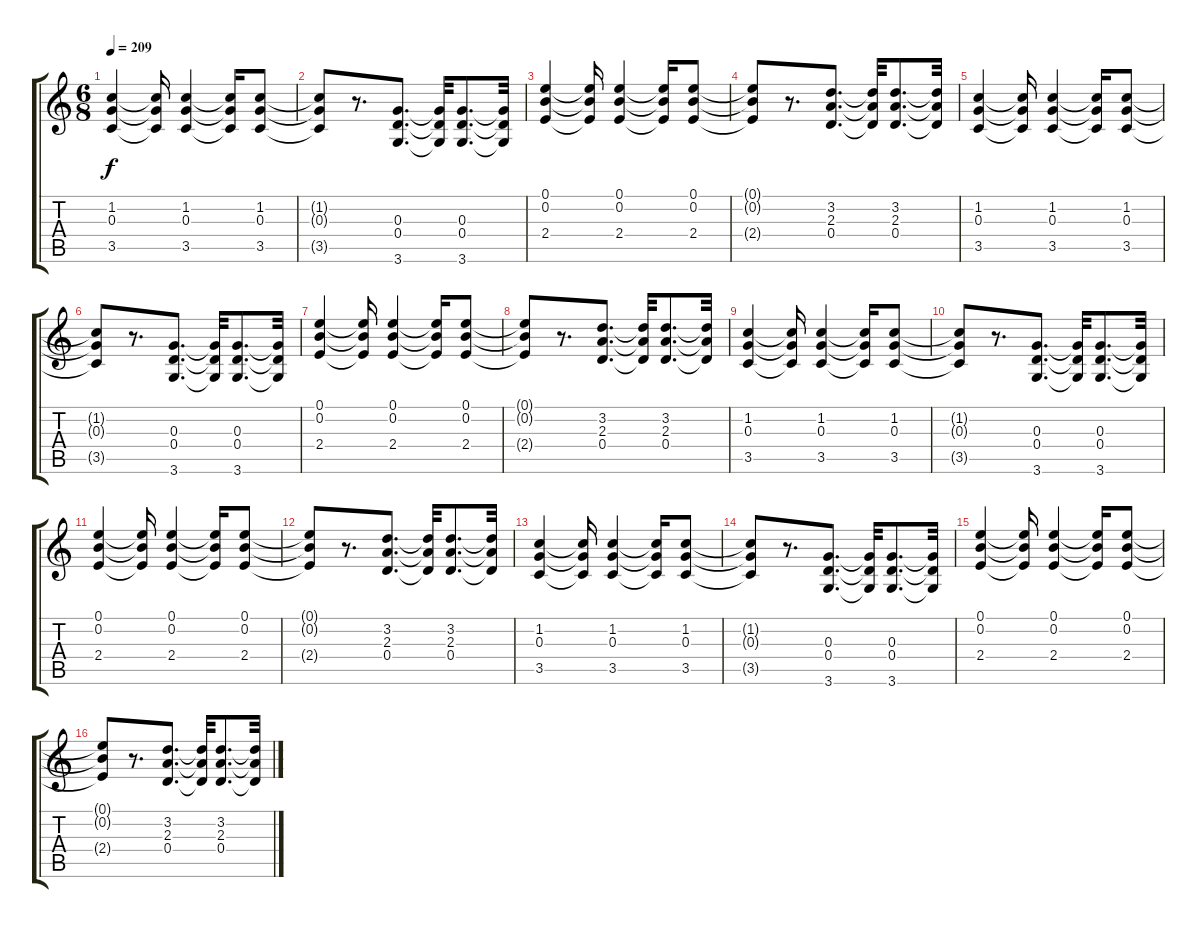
\track "" {instrument overdrivenguitar}
\staff {score tabs}
\tuning (E4 B3 G3 D3 A2 E2) {hide}
\ts (6 8)
\tempo 209
\clef g2
\ks c
(1.2 0.3 3.5).4{dy f} (1.2{t} 0.3{t} 3.5{t}).16 (1.2 0.3 3.5).4 (1.2{t} 0.3{t} 3.5{t}).16 (1.2 0.3 3.5).8 |
(1.2{t} 0.3{t} 3.5{t}).8 r.8{d} (0.3 0.4 3.6).8{d} (0.3{t} 0.4{t} 3.6{t}).32 (0.3 0.4 3.6).8{d} (0.3{t} 0.4{t} 3.6{t}).32 |
(0.1 0.2 2.4).4 (0.1{t} 0.2{t} 2.4{t}).16 (0.1 0.2 2.4).4 (0.1{t} 0.2{t} 2.4{t}).16 (0.1 0.2 2.4).8 |
(0.1{t} 0.2{t} 2.4{t}).8 r.8{d} (3.2 2.3 0.4).8{d} (3.2{t} 2.3{t} 0.4{t}).32 (3.2 2.3 0.4).8{d} (3.2{t} 2.3{t} 0.4{t}).32 |
(1.2 0.3 3.5).4 (1.2{t} 0.3{t} 3.5{t}).16 (1.2 0.3 3.5).4 (1.2{t} 0.3{t} 3.5{t}).16 (1.2 0.3 3.5).8 |
(1.2{t} 0.3{t} 3.5{t}).8 r.8{d} (0.3 0.4 3.6).8{d} (0.3{t} 0.4{t} 3.6{t}).32 (0.3 0.4 3.6).8{d} (0.3{t} 0.4{t} 3.6{t}).32 |
(0.1 0.2 2.4).4 (0.1{t} 0.2{t} 2.4{t}).16 (0.1 0.2 2.4).4 (0.1{t} 0.2{t} 2.4{t}).16 (0.1 0.2 2.4).8 |
(0.1{t} 0.2{t} 2.4{t}).8 r.8{d} (3.2 2.3 0.4).8{d} (3.2{t} 2.3{t} 0.4{t}).32 (3.2 2.3 0.4).8{d} (3.2{t} 2.3{t} 0.4{t}).32 |
(1.2 0.3 3.5).4 (1.2{t} 0.3{t} 3.5{t}).16 (1.2 0.3 3.5).4 (1.2{t} 0.3{t} 3.5{t}).16 (1.2 0.3 3.5).8 |
(1.2{t} 0.3{t} 3.5{t}).8 r.8{d} (0.3 0.4 3.6).8{d} (0.3{t} 0.4{t} 3.6{t}).32 (0.3 0.4 3.6).8{d} (0.3{t} 0.4{t} 3.6{t}).32 |
(0.1 0.2 2.4).4 (0.1{t} 0.2{t} 2.4{t}).16 (0.1 0.2 2.4).4 (0.1{t} 0.2{t} 2.4{t}).16 (0.1 0.2 2.4).8 |
(0.1{t} 0.2{t} 2.4{t}).8 r.8{d} (3.2 2.3 0.4).8{d} (3.2{t} 2.3{t} 0.4{t}).32 (3.2 2.3 0.4).8{d} (3.2{t} 2.3{t} 0.4{t}).32 |
(1.2 0.3 3.5).4 (1.2{t} 0.3{t} 3.5{t}).16 (1.2 0.3 3.5).4 (1.2{t} 0.3{t} 3.5{t}).16 (1.2 0.3 3.5).8 |
(1.2{t} 0.3{t} 3.5{t}).8 r.8{d} (0.3 0.4 3.6).8{d} (0.3{t} 0.4{t} 3.6{t}).32 (0.3 0.4 3.6).8{d} (0.3{t} 0.4{t} 3.6{t}).32 |
(0.1 0.2 2.4).4 (0.1{t} 0.2{t} 2.4{t}).16 (0.1 0.2 2.4).4 (0.1{t} 0.2{t} 2.4{t}).16 (0.1 0.2 2.4).8 |
(0.1{t} 0.2{t} 2.4{t}).8 r.8{d} (3.2 2.3 0.4).8{d} (3.2{t} 2.3{t} 0.4{t}).32 (3.2 2.3 0.4).8{d} (3.2{t} 2.3{t} 0.4{t}).32
